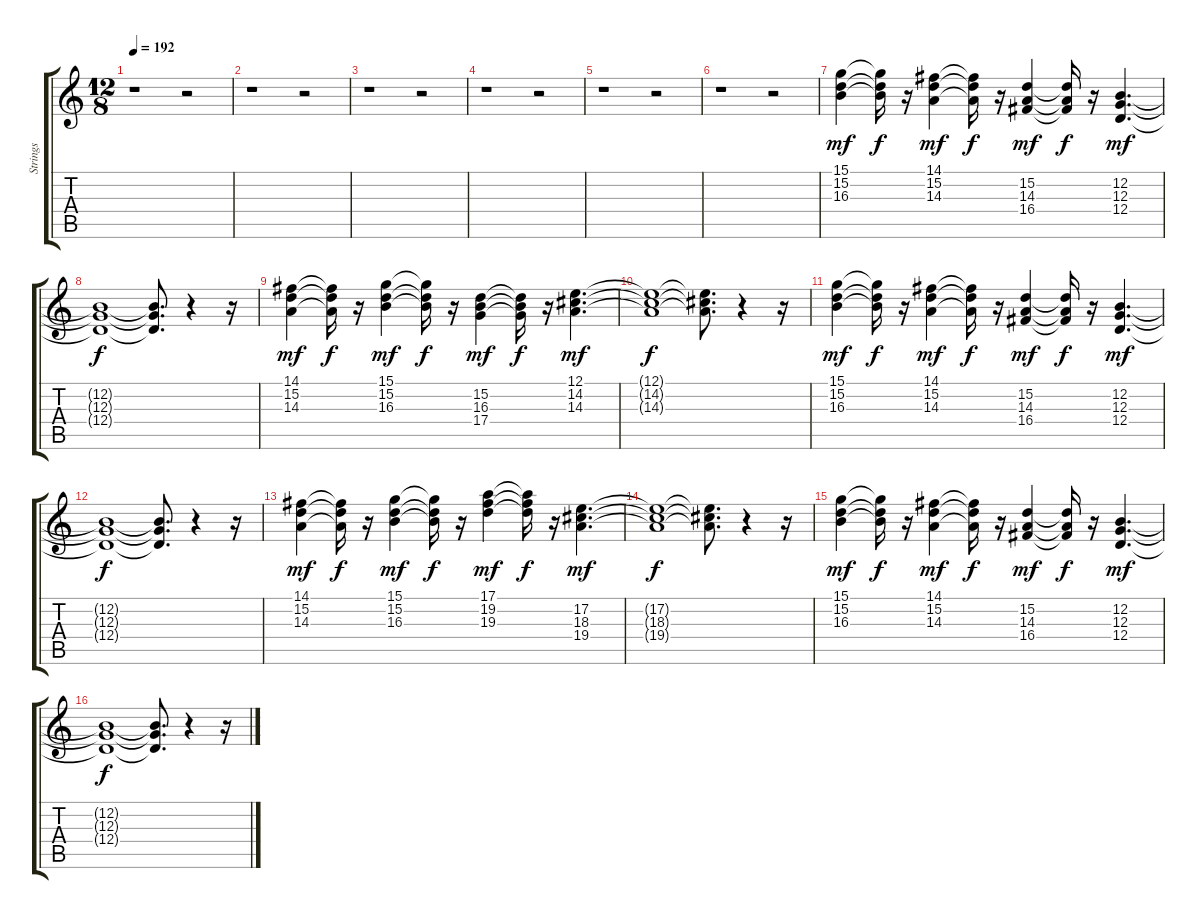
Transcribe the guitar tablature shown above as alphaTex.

\track ("Strings" "Strings") {instrument stringensemble1}
\staff {score tabs}
\tuning (E4 B3 G3 D3 A2 E2) {hide}
\ts (12 8)
\tempo 192
\clef g2
\ks c
r.1{dy f} r.2 |
r.1 r.2 |
r.1 r.2 |
r.1 r.2 |
r.1 r.2 |
r.1 r.2 |
(15.1 15.2 16.3).4{dy mf} (15.1{t} 15.2{t} 16.3{t}).16{dy f} r.16 (14.1 15.2 14.3).4{dy mf} (14.1{t} 15.2{t} 14.3{t}).16{dy f} r.16 (15.2 14.3 16.4).4{dy mf} (15.2{t} 14.3{t} 16.4{t}).16{dy f} r.16 (12.2 12.3 12.4).4{d dy mf} |
(12.2{t} 12.3{t} 12.4{t}).1{dy f} (12.2{t} 12.3{t} 12.4{t}).8{d} r.4 r.16 |
(14.1 15.2 14.3).4{dy mf} (14.1{t} 15.2{t} 14.3{t}).16{dy f} r.16 (15.1 15.2 16.3).4{dy mf} (15.1{t} 15.2{t} 16.3{t}).16{dy f} r.16 (15.2 16.3 17.4).4{dy mf} (15.2{t} 16.3{t} 17.4{t}).16{dy f} r.16 (12.1 14.2 14.3).4{d dy mf} |
(12.1{t} 14.2{t} 14.3{t}).1{dy f} (12.1{t} 14.2{t} 14.3{t}).8{d} r.4 r.16 |
(15.1 15.2 16.3).4{dy mf} (15.1{t} 15.2{t} 16.3{t}).16{dy f} r.16 (14.1 15.2 14.3).4{dy mf} (14.1{t} 15.2{t} 14.3{t}).16{dy f} r.16 (15.2 14.3 16.4).4{dy mf} (15.2{t} 14.3{t} 16.4{t}).16{dy f} r.16 (12.2 12.3 12.4).4{d dy mf} |
(12.2{t} 12.3{t} 12.4{t}).1{dy f} (12.2{t} 12.3{t} 12.4{t}).8{d} r.4 r.16 |
(14.1 15.2 14.3).4{dy mf} (14.1{t} 15.2{t} 14.3{t}).16{dy f} r.16 (15.1 15.2 16.3).4{dy mf} (15.1{t} 15.2{t} 16.3{t}).16{dy f} r.16 (17.1 19.2 19.3).4{dy mf} (17.1{t} 19.2{t} 19.3{t}).16{dy f} r.16 (17.2 18.3 19.4).4{d dy mf} |
(17.2{t} 18.3{t} 19.4{t}).1{dy f} (17.2{t} 18.3{t} 19.4{t}).8{d} r.4 r.16 |
(15.1 15.2 16.3).4{dy mf} (15.1{t} 15.2{t} 16.3{t}).16{dy f} r.16 (14.1 15.2 14.3).4{dy mf} (14.1{t} 15.2{t} 14.3{t}).16{dy f} r.16 (15.2 14.3 16.4).4{dy mf} (15.2{t} 14.3{t} 16.4{t}).16{dy f} r.16 (12.2 12.3 12.4).4{d dy mf} |
(12.2{t} 12.3{t} 12.4{t}).1{dy f} (12.2{t} 12.3{t} 12.4{t}).8{d} r.4 r.16
